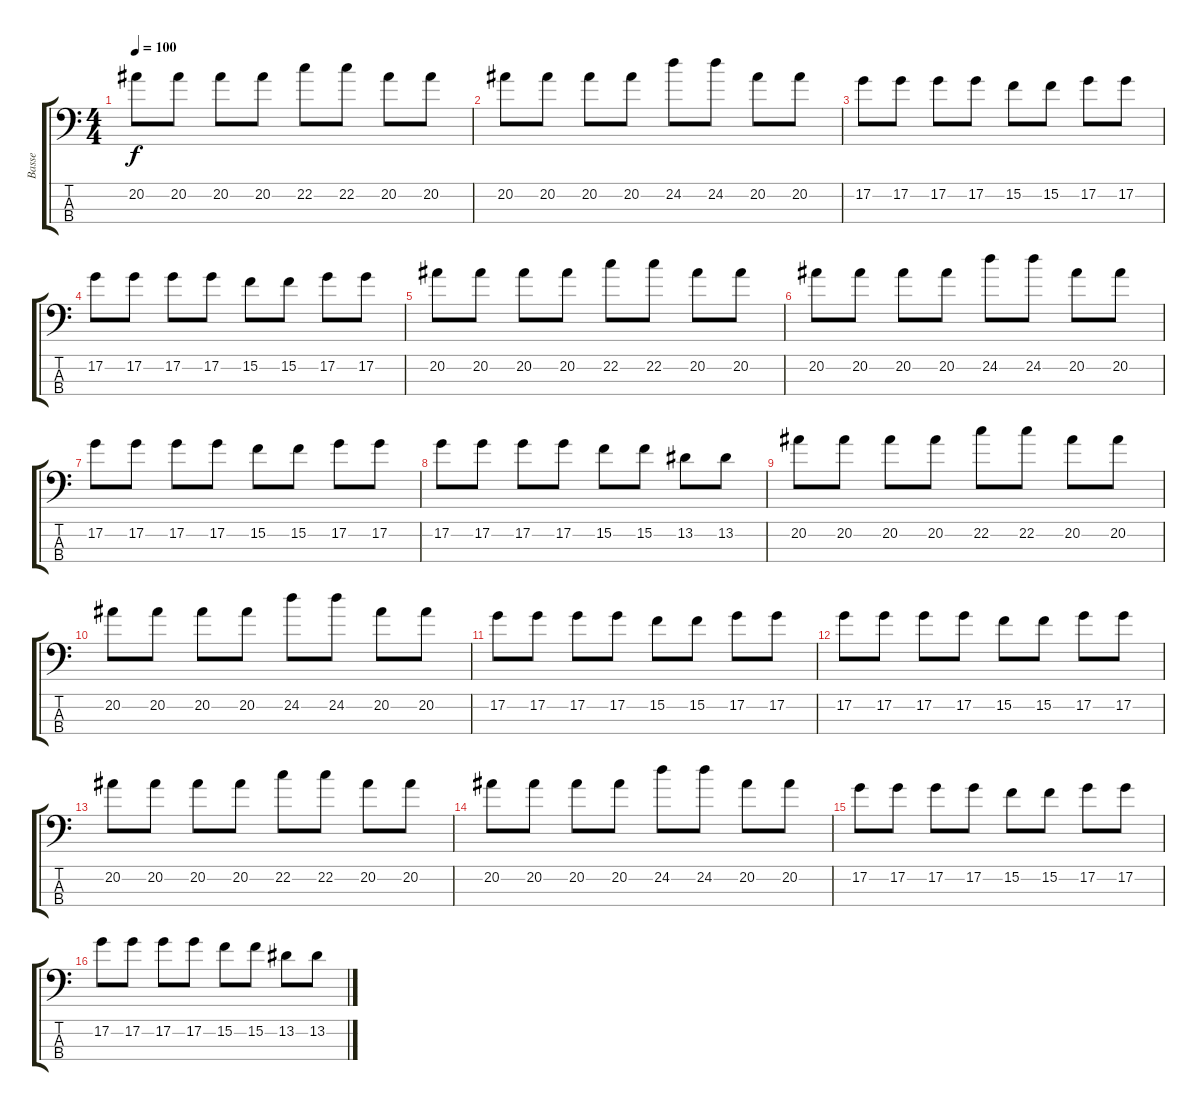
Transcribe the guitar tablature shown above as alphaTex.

\track ("Basse" "Basse") {instrument electricbassfinger}
\staff {score tabs}
\tuning (G2 D2 A1 E1) {hide}
\ts (4 4)
\tempo 100
\clef f4
\ks c
20.2.8{dy f} 20.2.8 20.2.8 20.2.8 22.2.8 22.2.8 20.2.8 20.2.8 |
20.2.8 20.2.8 20.2.8 20.2.8 24.2.8 24.2.8 20.2.8 20.2.8 |
17.2.8 17.2.8 17.2.8 17.2.8 15.2.8 15.2.8 17.2.8 17.2.8 |
17.2.8 17.2.8 17.2.8 17.2.8 15.2.8 15.2.8 17.2.8 17.2.8 |
20.2.8 20.2.8 20.2.8 20.2.8 22.2.8 22.2.8 20.2.8 20.2.8 |
20.2.8 20.2.8 20.2.8 20.2.8 24.2.8 24.2.8 20.2.8 20.2.8 |
17.2.8 17.2.8 17.2.8 17.2.8 15.2.8 15.2.8 17.2.8 17.2.8 |
17.2.8 17.2.8 17.2.8 17.2.8 15.2.8 15.2.8 13.2.8 13.2.8 |
20.2.8 20.2.8 20.2.8 20.2.8 22.2.8 22.2.8 20.2.8 20.2.8 |
20.2.8 20.2.8 20.2.8 20.2.8 24.2.8 24.2.8 20.2.8 20.2.8 |
17.2.8 17.2.8 17.2.8 17.2.8 15.2.8 15.2.8 17.2.8 17.2.8 |
17.2.8 17.2.8 17.2.8 17.2.8 15.2.8 15.2.8 17.2.8 17.2.8 |
20.2.8 20.2.8 20.2.8 20.2.8 22.2.8 22.2.8 20.2.8 20.2.8 |
20.2.8 20.2.8 20.2.8 20.2.8 24.2.8 24.2.8 20.2.8 20.2.8 |
17.2.8 17.2.8 17.2.8 17.2.8 15.2.8 15.2.8 17.2.8 17.2.8 |
17.2.8 17.2.8 17.2.8 17.2.8 15.2.8 15.2.8 13.2.8 13.2.8
